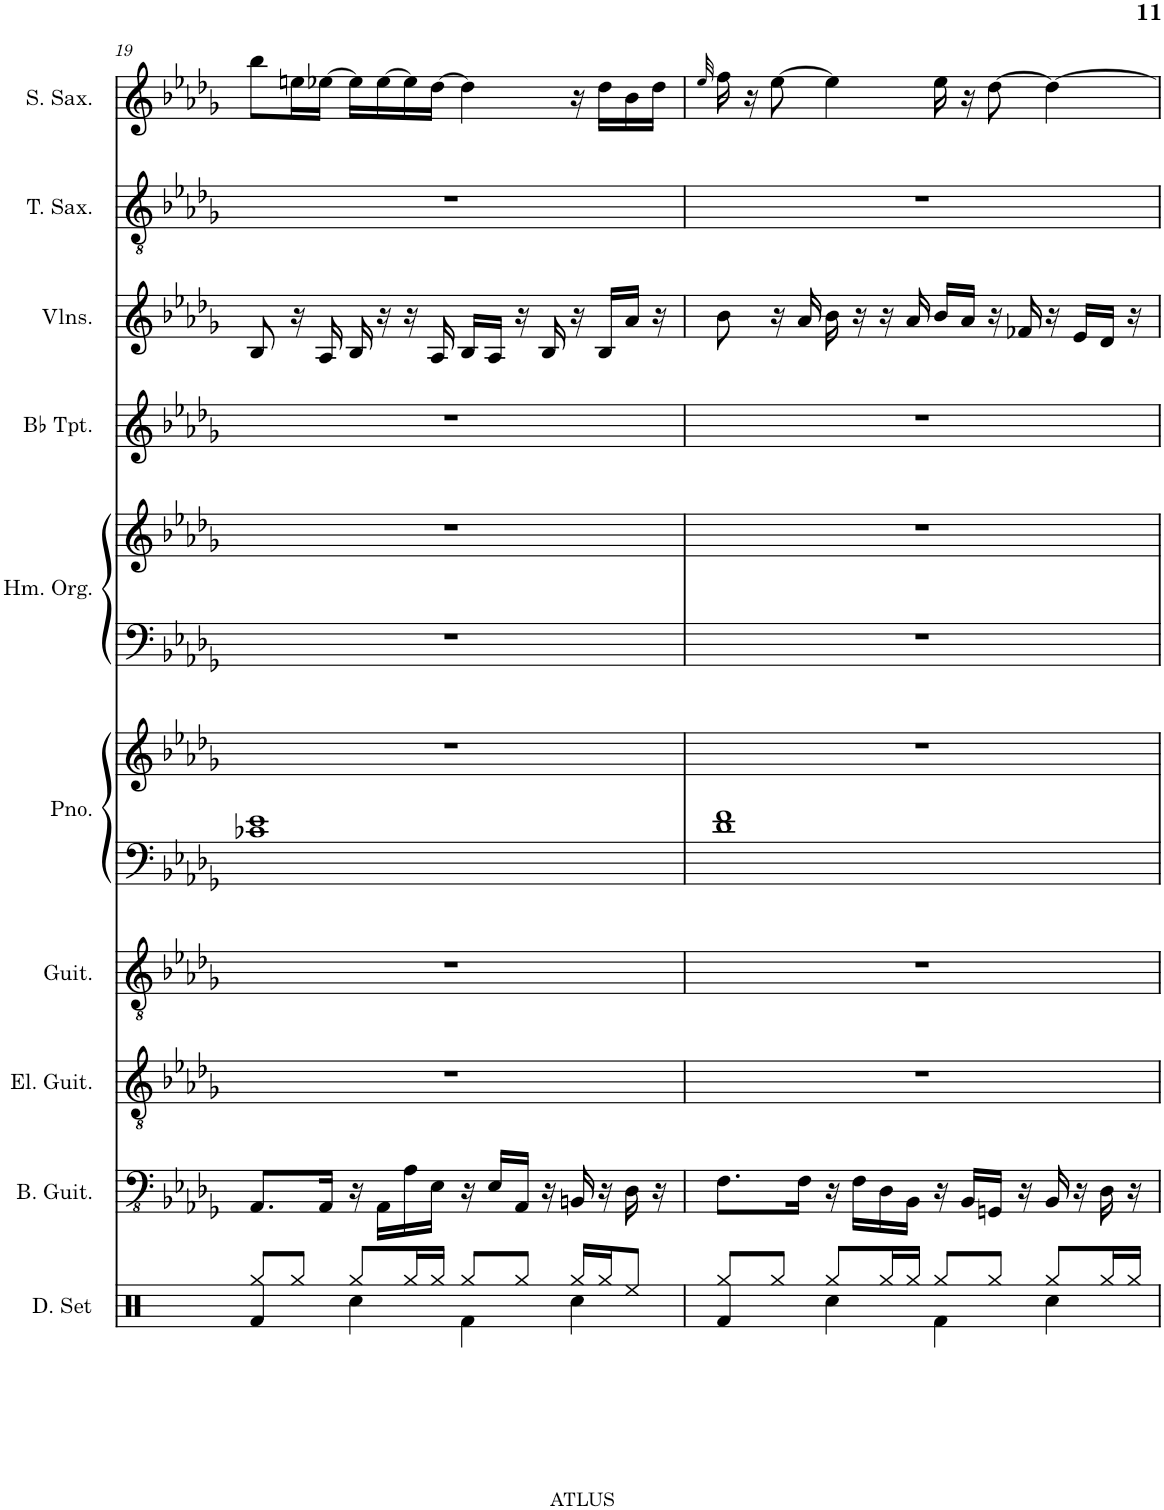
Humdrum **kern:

**kern	**kern	**kern	**kern	**kern	**kern	**kern	**kern	**kern	**kern	**kern	**kern
*part10	*part9	*part8	*part7	*part6	*part6	*part5	*part5	*part4	*part3	*part2	*part1
*staff12	*staff11	*staff10	*staff9	*staff8	*staff7	*staff6	*staff5	*staff4	*staff3	*staff2	*staff1
*I"Drumset	*I"Bass Guitar	*I"Electric Guitar	*I"Acoustic Guitar	*I"Piano	*	*I"Hammond Organ	*	*I"Bb Trumpet	*I"Violins	*I"Tenor Saxophone	*I"Soprano Saxophone
*I'D. Set	*I'B. Guit.	*I'El. Guit.	*I'Guit.	*I'Pno.	*	*I'Hm. Org.	*	*I'Bb Tpt.	*I'Vlns.	*I'T. Sax.	*I'S. Sax.
!!LO:PB:g=z
*clefX	*clefFv4	*clefGv2	*clefGv2	*clefF4	*clefG2	*clefF4	*clefG2	*clefG2	*clefG2	*clefGv2	*clefG2
*	*	*	*	*	*	*	*	*Trd1c2	*	*Trd8c14	*Trd1c2
*k[]	*k[b-e-a-d-g-]	*k[b-e-a-d-g-]	*k[b-e-a-d-g-]	*k[b-e-a-d-g-]	*k[b-e-a-d-g-]	*k[b-e-a-d-g-]	*k[b-e-a-d-g-]	*k[b-e-a-d-g-]	*k[b-e-a-d-g-]	*k[b-e-a-d-g-]	*k[b-e-a-d-g-]
*M4/4	*M4/4	*M4/4	*M4/4	*M4/4	*M4/4	*M4/4	*M4/4	*M4/4	*M4/4	*M4/4	*M4/4
=19	=19	=19	=19	=19	=19	=19	=19	=19	=19	=19	=19
*^	*	*	*	*	*	*	*	*	*	*	*
4Rf/	8Rgg/L	8.AAA-/L	1r	1r	1c-X 1e-	1r	1r	1r	1r	8B-/	1r	8bb-\L
.	8Rgg/J	.	.	.	.	.	.	.	.	16r	.	16een\L
.	.	16AAA-/Jk	.	.	.	.	.	.	.	16A-/	.	[16ee-X\JJ
8Rgg/L	4Rcc\	16r	.	.	.	.	.	.	.	16B-/	.	16ee-\LL]
.	.	16AAA-\LL	.	.	.	.	.	.	.	16r	.	[16ee-\
16Rgg/L	.	16AA-\	.	.	.	.	.	.	.	16r	.	16ee-\]
16Rgg/JJ	.	16EE-\JJ	.	.	.	.	.	.	.	16A-/	.	[16dd-\JJ
8Rgg/L	4Rf\	16r	.	.	.	.	.	.	.	16B-/LL	.	4dd-\]
.	.	16EE-/LL	.	.	.	.	.	.	.	16A-/JJ	.	.
8Rgg/J	.	16AAA-/JJ	.	.	.	.	.	.	.	16r	.	.
.	.	16r	.	.	.	.	.	.	.	16B-/	.	.
16Rgg/LL	4Rcc\	16BBBn/	.	.	.	.	.	.	.	16r	.	16r
16Rgg/J	.	16r	.	.	.	.	.	.	.	16B-/LL	.	16dd-\LL
8Ree/J	.	16DD-\	.	.	.	.	.	.	.	16a-/JJ	.	16b-\
.	.	16r	.	.	.	.	.	.	.	16r	.	16dd-\JJ
=20	=20	=20	=20	=20	=20	=20	=20	=20	=20	=20	=20	=20
.	.	.	.	.	.	.	.	.	.	.	.	32qee-/
4Rf/	8Rgg/L	8.FF\L	1r	1r	1d- 1f	1r	1r	1r	1r	8b-\	1r	16ff\
.	.	.	.	.	.	.	.	.	.	.	.	16r
.	8Rgg/J	.	.	.	.	.	.	.	.	16r	.	[8ee-\
.	.	16FF\Jk	.	.	.	.	.	.	.	16a-/	.	.
8Rgg/L	4Rcc\	16r	.	.	.	.	.	.	.	16b-\	.	4ee-\]
.	.	16FF\LL	.	.	.	.	.	.	.	16r	.	.
16Rgg/L	.	16DD-\	.	.	.	.	.	.	.	16r	.	.
16Rgg/JJ	.	16BBB-\JJ	.	.	.	.	.	.	.	16a-/	.	.
8Rgg/L	4Rf\	16r	.	.	.	.	.	.	.	16b-/LL	.	16ee-\
.	.	16BBB-/LL	.	.	.	.	.	.	.	16a-/JJ	.	16r
8Rgg/J	.	16GGGn/JJ	.	.	.	.	.	.	.	16r	.	[8dd-\
.	.	16r	.	.	.	.	.	.	.	16f-X/	.	.
8Rgg/L	4Rcc\	16BBB-/	.	.	.	.	.	.	.	16r	.	4dd-\_
.	.	16r	.	.	.	.	.	.	.	16e-/LL	.	.
16Rgg/L	.	16DD-\	.	.	.	.	.	.	.	16d-/JJ	.	.
16Rgg/JJ	.	16r	.	.	.	.	.	.	.	16r	.	.
*v	*v	*	*	*	*	*	*	*	*	*	*	*
=	=	=	=	=	=	=	=	=	=	=	=
*-	*-	*-	*-	*-	*-	*-	*-	*-	*-	*-	*-
